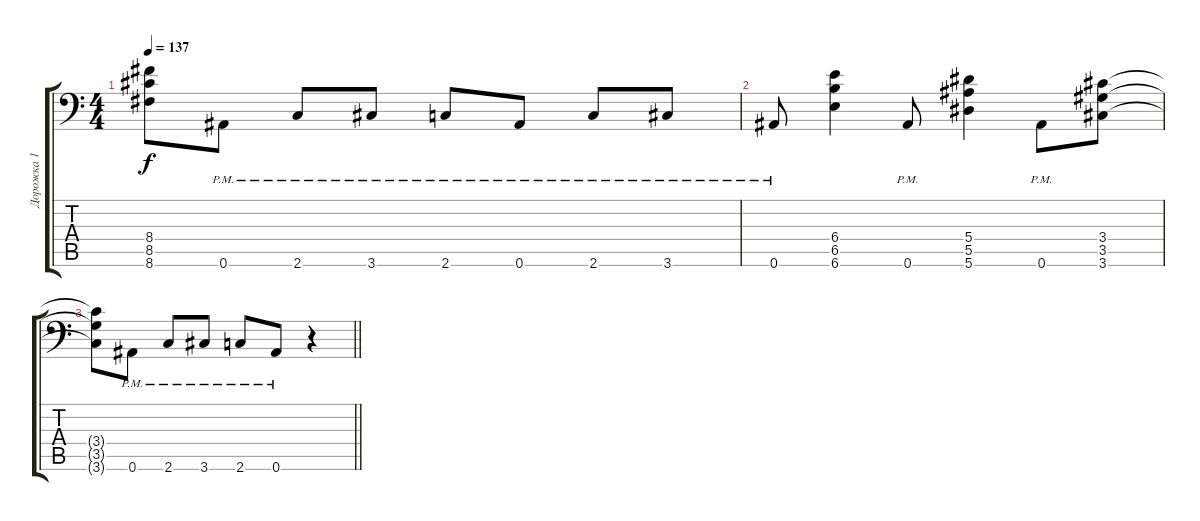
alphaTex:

\track ("Дорожка 1" "Дорожка 1") {instrument distortionguitar}
\staff {score tabs}
\tuning (C4 G3 Eb3 Bb2 F2 Bb1) {hide}
\ts (4 4)
\tempo 137
\clef f4
\ks c
(8.4{t} 8.5{t} 8.6{t}).8{dy f} 0.6{pm}.8 2.6{pm}.8 3.6{pm}.8 2.6{pm}.8 0.6{pm}.8 2.6{pm}.8 3.6{pm}.8 |
0.6{pm}.8 (6.4 6.5 6.6).4 0.6{pm}.8 (5.4 5.5 5.6).4 0.6{pm}.8 (3.4 3.5 3.6).8 |
\barLineRight lightlight
(3.4{t} 3.5{t} 3.6{t}).8 0.6{pm}.8 2.6{pm}.8 3.6{pm}.8 2.6{pm}.8 0.6{pm}.8 r.4
